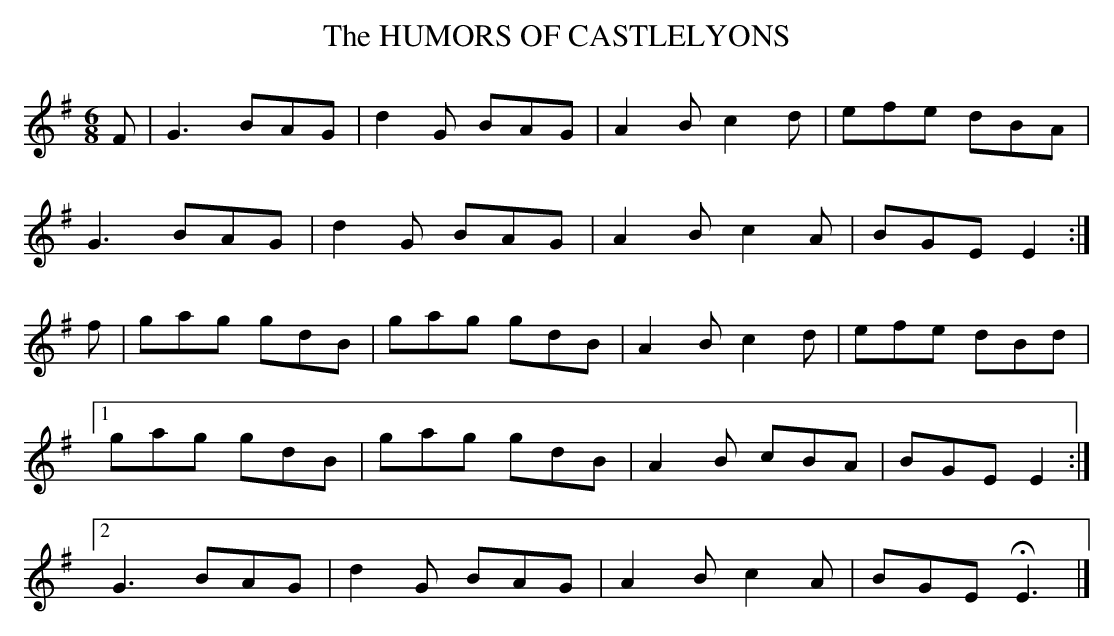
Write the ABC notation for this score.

X:1
T:HUMORS OF CASTLELYONS, The
M:6/8
L:1/8
K:Em
F|G3 BAG|d2G BAG|A2B c2d|efe dBA|
G3 BAG|d2G BAG|A2B c2A|BGE E2 :|
f|gag gdB|gag gdB|A2B c2d|efe dBd|
[1 gag gdB|gag gdB|A2B cBA|BGE E2 :|
[2 G3 BAG|d2G BAG|A2B c2A|BGE HE3 |]
